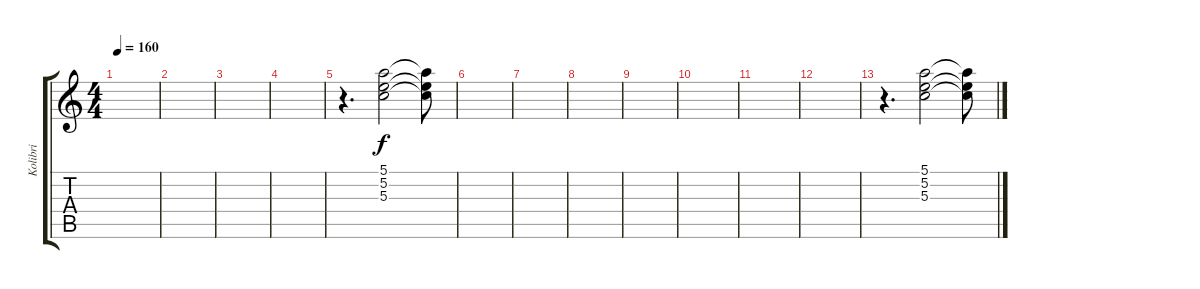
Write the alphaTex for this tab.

\track ("Kolibri" "Kolibri") {instrument acousticguitarsteel}
\staff {score tabs}
\tuning (E4 B3 G3 D3 A2 E2) {hide}
\ts (4 4)
\tempo 160
\clef g2
\ks c
|
|
|
|
r.4{d} (5.1 5.2 5.3).2 (5.1{t} 5.2{t} 5.3{t}).8 |
|
|
|
|
|
|
|
r.4{d} (5.1 5.2 5.3).2 (5.1{t} 5.2{t} 5.3{t}).8
